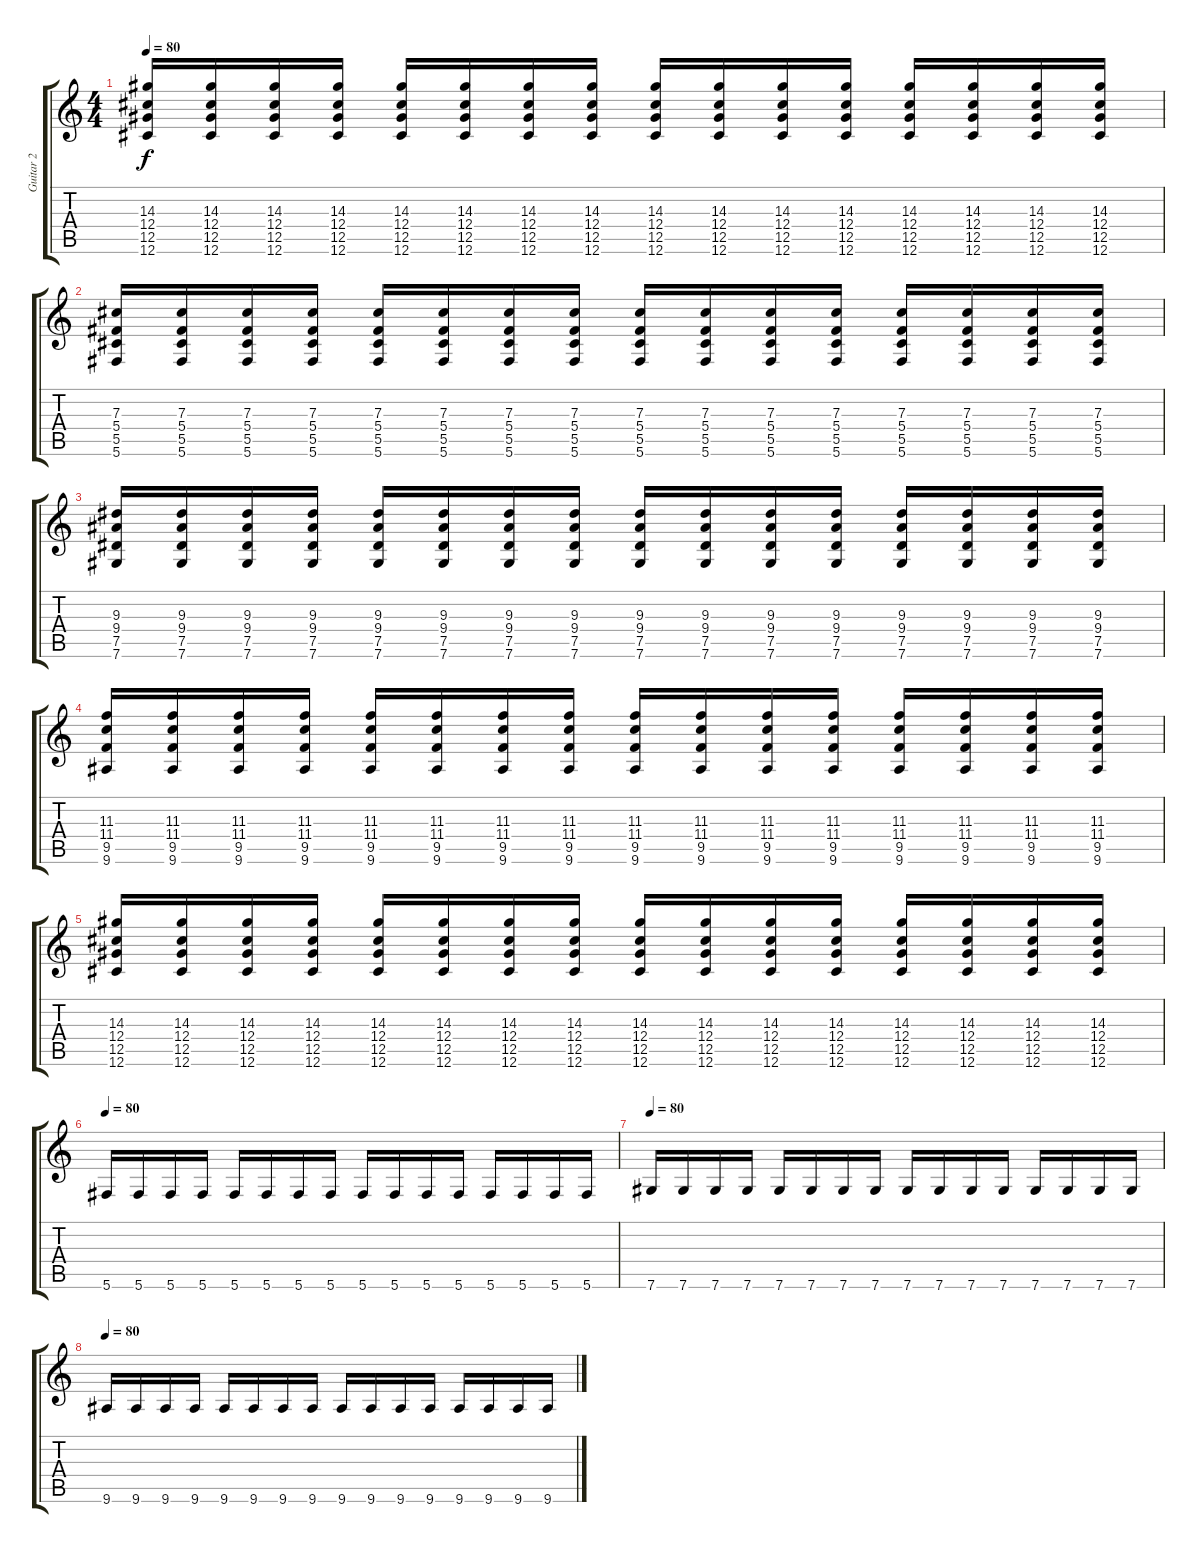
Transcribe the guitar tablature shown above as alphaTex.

\track ("Guitar 2" "Guitar 2") {instrument distortionguitar}
\staff {score tabs}
\tuning (Eb4 Bb3 Gb3 Db3 Ab2 Db2) {hide}
\ts (4 4)
\tempo 80
\clef g2
\ks c
(14.3 12.4 12.5 12.6).16{dy f} (14.3 12.4 12.5 12.6).16 (14.3 12.4 12.5 12.6).16 (14.3 12.4 12.5 12.6).16 (14.3 12.4 12.5 12.6).16 (14.3 12.4 12.5 12.6).16 (14.3 12.4 12.5 12.6).16 (14.3 12.4 12.5 12.6).16 (14.3 12.4 12.5 12.6).16 (14.3 12.4 12.5 12.6).16 (14.3 12.4 12.5 12.6).16 (14.3 12.4 12.5 12.6).16 (14.3 12.4 12.5 12.6).16 (14.3 12.4 12.5 12.6).16 (14.3 12.4 12.5 12.6).16 (14.3 12.4 12.5 12.6).16 |
(7.3 5.4 5.5 5.6).16 (7.3 5.4 5.5 5.6).16 (7.3 5.4 5.5 5.6).16 (7.3 5.4 5.5 5.6).16 (7.3 5.4 5.5 5.6).16 (7.3 5.4 5.5 5.6).16 (7.3 5.4 5.5 5.6).16 (7.3 5.4 5.5 5.6).16 (7.3 5.4 5.5 5.6).16 (7.3 5.4 5.5 5.6).16 (7.3 5.4 5.5 5.6).16 (7.3 5.4 5.5 5.6).16 (7.3 5.4 5.5 5.6).16 (7.3 5.4 5.5 5.6).16 (7.3 5.4 5.5 5.6).16 (7.3 5.4 5.5 5.6).16 |
(9.3 9.4 7.5 7.6).16 (9.3 9.4 7.5 7.6).16 (9.3 9.4 7.5 7.6).16 (9.3 9.4 7.5 7.6).16 (9.3 9.4 7.5 7.6).16 (9.3 9.4 7.5 7.6).16 (9.3 9.4 7.5 7.6).16 (9.3 9.4 7.5 7.6).16 (9.3 9.4 7.5 7.6).16 (9.3 9.4 7.5 7.6).16 (9.3 9.4 7.5 7.6).16 (9.3 9.4 7.5 7.6).16 (9.3 9.4 7.5 7.6).16 (9.3 9.4 7.5 7.6).16 (9.3 9.4 7.5 7.6).16 (9.3 9.4 7.5 7.6).16 |
(11.3 11.4 9.5 9.6).16 (11.3 11.4 9.5 9.6).16 (11.3 11.4 9.5 9.6).16 (11.3 11.4 9.5 9.6).16 (11.3 11.4 9.5 9.6).16 (11.3 11.4 9.5 9.6).16 (11.3 11.4 9.5 9.6).16 (11.3 11.4 9.5 9.6).16 (11.3 11.4 9.5 9.6).16 (11.3 11.4 9.5 9.6).16 (11.3 11.4 9.5 9.6).16 (11.3 11.4 9.5 9.6).16 (11.3 11.4 9.5 9.6).16 (11.3 11.4 9.5 9.6).16 (11.3 11.4 9.5 9.6).16 (11.3 11.4 9.5 9.6).16 |
(14.3 12.4 12.5 12.6).16 (14.3 12.4 12.5 12.6).16 (14.3 12.4 12.5 12.6).16 (14.3 12.4 12.5 12.6).16 (14.3 12.4 12.5 12.6).16 (14.3 12.4 12.5 12.6).16 (14.3 12.4 12.5 12.6).16 (14.3 12.4 12.5 12.6).16 (14.3 12.4 12.5 12.6).16 (14.3 12.4 12.5 12.6).16 (14.3 12.4 12.5 12.6).16 (14.3 12.4 12.5 12.6).16 (14.3 12.4 12.5 12.6).16 (14.3 12.4 12.5 12.6).16 (14.3 12.4 12.5 12.6).16 (14.3 12.4 12.5 12.6).16 |
\tempo 80
5.6.16 5.6.16 5.6.16 5.6.16 5.6.16 5.6.16 5.6.16 5.6.16 5.6.16 5.6.16 5.6.16 5.6.16 5.6.16 5.6.16 5.6.16 5.6.16 |
\tempo 80
7.6.16 7.6.16 7.6.16 7.6.16 7.6.16 7.6.16 7.6.16 7.6.16 7.6.16 7.6.16 7.6.16 7.6.16 7.6.16 7.6.16 7.6.16 7.6.16 |
\tempo 80
9.6.16 9.6.16 9.6.16 9.6.16 9.6.16 9.6.16 9.6.16 9.6.16 9.6.16 9.6.16 9.6.16 9.6.16 9.6.16 9.6.16 9.6.16 9.6.16
